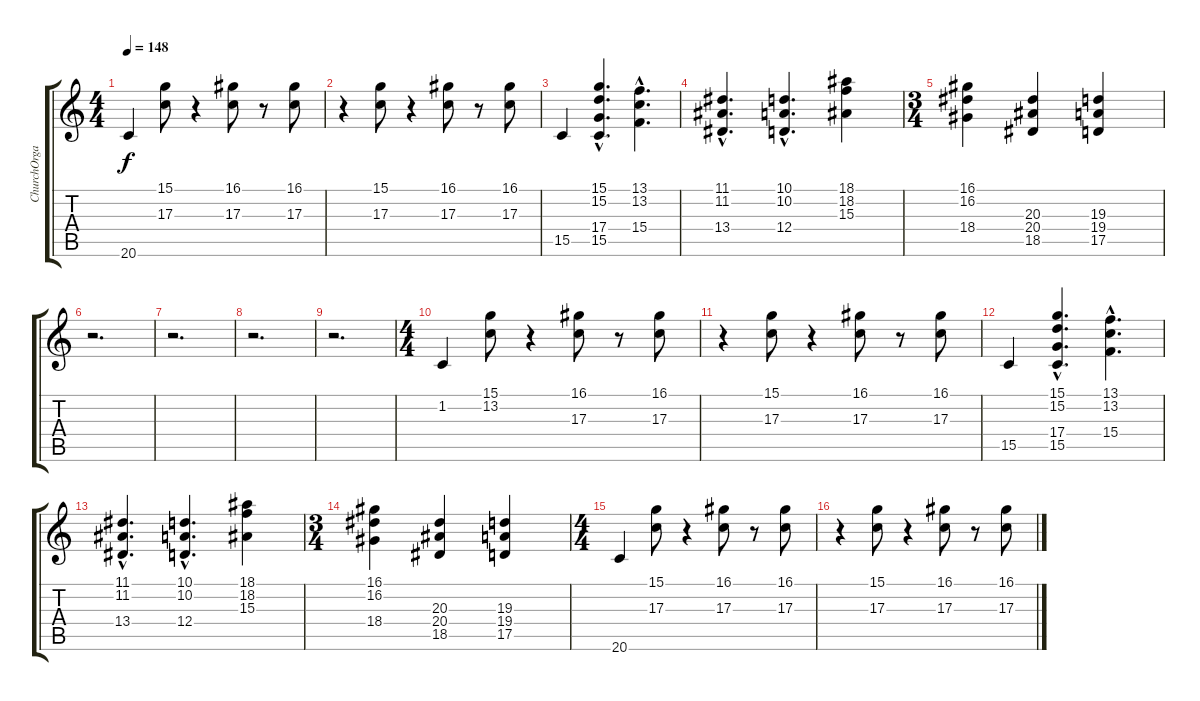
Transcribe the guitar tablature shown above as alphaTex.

\track ("ChurchOrgan" "ChurchOrga") {instrument churchorgan}
\staff {score tabs}
\tuning (E4 B3 G3 D3 A2 E2) {hide}
\ts (4 4)
\tempo 148
\clef g2
\ks c
20.6.4{dy f} (15.1 17.3).8 r.4 (16.1 17.3).8 r.8 (16.1 17.3).8 |
r.4 (15.1 17.3).8 r.4 (16.1 17.3).8 r.8 (16.1 17.3).8 |
15.5.4 (15.1{hac} 15.2{hac} 17.4{hac} 15.5{hac}).4{d} (13.1{hac} 13.2{hac} 15.4{hac}).4{d} |
(11.1{hac} 11.2{hac} 13.4{hac}).4{d} (10.1{hac} 10.2{hac} 12.4{hac}).4{d} (18.1 18.2 15.3).4 |
\ts (3 4)
(16.1 16.2 18.4).4 (20.3 20.4 18.5).4 (19.3 19.4 17.5).4 |
r.2{d} |
r.2{d} |
r.2{d} |
r.2{d} |
\ts (4 4)
1.2.4 (15.1 13.2).8 r.4 (16.1 17.3).8 r.8 (16.1 17.3).8 |
r.4 (15.1 17.3).8 r.4 (16.1 17.3).8 r.8 (16.1 17.3).8 |
15.5.4 (15.1{hac} 15.2{hac} 17.4{hac} 15.5{hac}).4{d} (13.1{hac} 13.2{hac} 15.4{hac}).4{d} |
(11.1{hac} 11.2{hac} 13.4{hac}).4{d} (10.1{hac} 10.2{hac} 12.4{hac}).4{d} (18.1 18.2 15.3).4 |
\ts (3 4)
(16.1 16.2 18.4).4 (20.3 20.4 18.5).4 (19.3 19.4 17.5).4 |
\ts (4 4)
20.6.4 (15.1 17.3).8 r.4 (16.1 17.3).8 r.8 (16.1 17.3).8 |
r.4 (15.1 17.3).8 r.4 (16.1 17.3).8 r.8 (16.1 17.3).8
